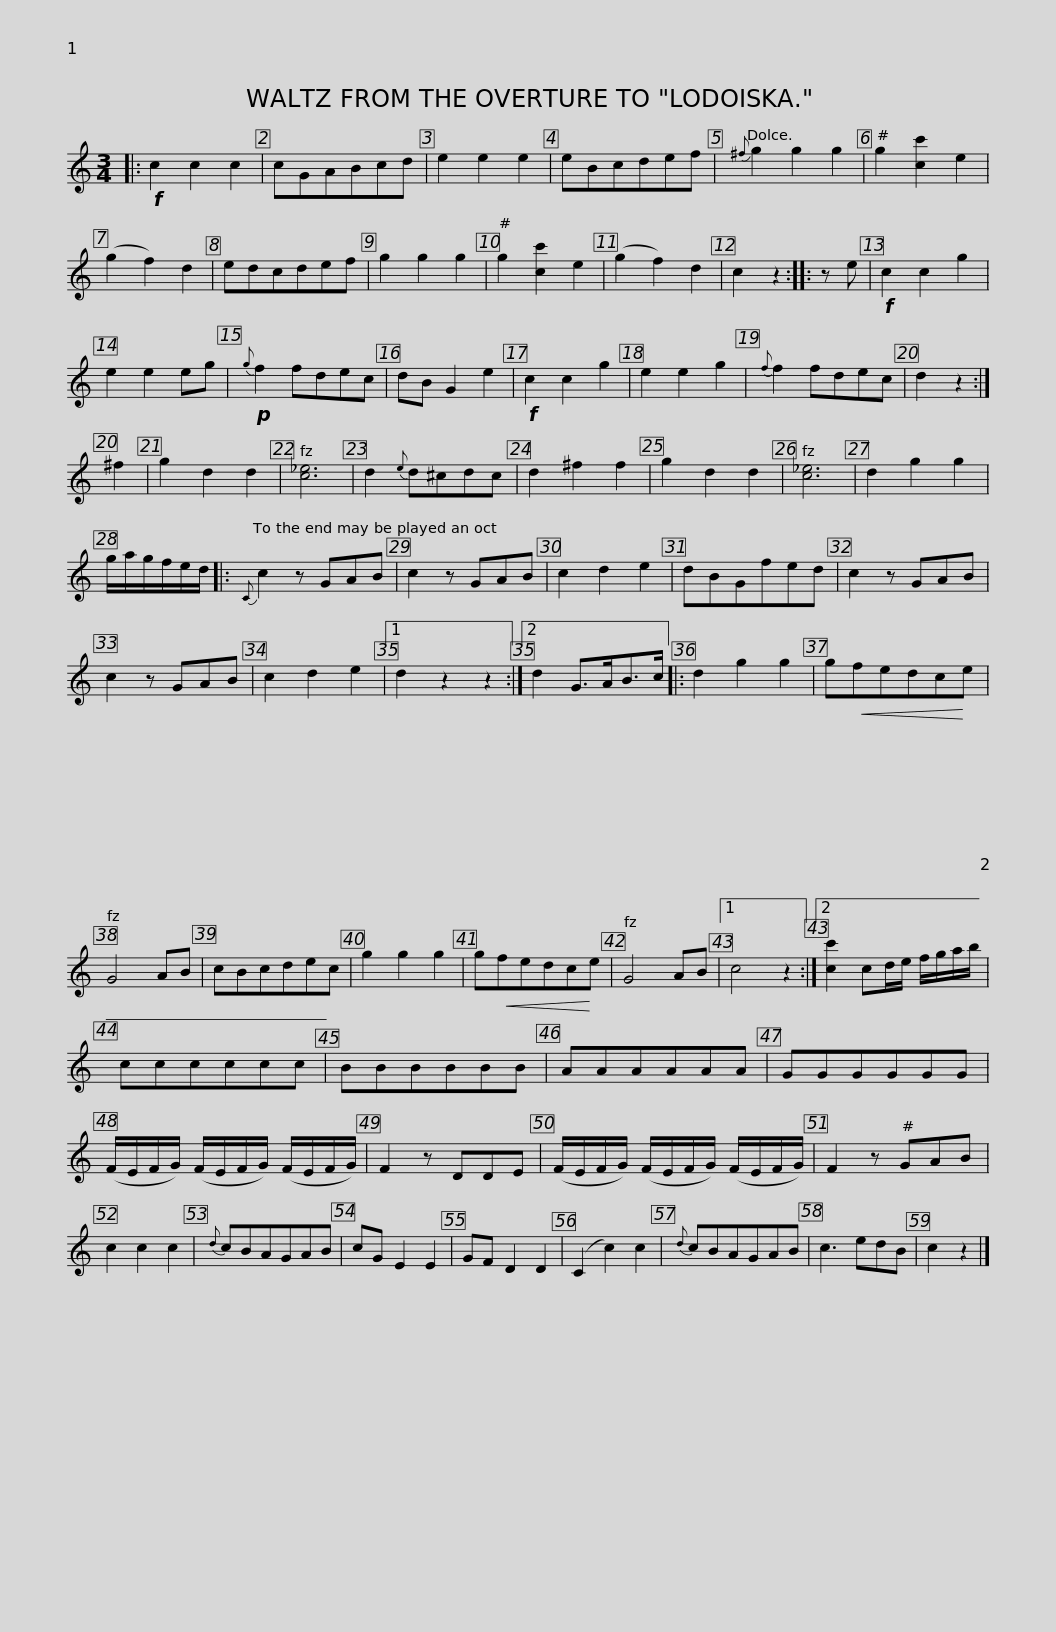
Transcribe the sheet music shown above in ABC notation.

X:1
L:1/8
M:3/4
I:linebreak $
K:C
V:1 treble
V:1
|:!f! c2 c2 c2 | cGABcd | e2 e2 e2 | eBcdef |{^f} g2 g2 g2 | %5
 g2 [cc']2 e2 | (g2 f2) d2 | edcdef | g2 g2 g2 | g2 [cc']2 e2 |$ %10
 (g2 f2) d2 | c2 z2 :: z e |!f! c2 c2 g2 | e2 e2 eg | %15
!p!{g} f2 fdec | dB G2 e2 |!f! c2 c2 g2 | e2 e2 g2 |{f} f2 fdec | %20
 d2 z2 :| ^f2 |$ g2 d2 d2 | [c_e]6 | d2{e} d^cdc | %25
 d2 ^f2 f2 | g2 d2 d2 | [c_e]6 | d2 g2 g2 | g/a/g/f/e/d/ |: %30
{C} c2 z GAB | c2 z GAB | c2 d2 e2 |$ dBGfed | c2 z GAB | %35
 c2 z GAB | c2 d2 e2 |1 d2 z2 z2 :|2 d2 G>AB>c |: d2 g2 g2 | %40
 g!<(!fedc!<)!e | G4 AB |$ cBcdec | g2 g2 g2 | g!<(!fedc!<)!e | %45
 G4 AB |1 c4 z2 :|2 [cc']2 cd/e/ f/g/a/b/ | cccccc | BBBBBB |$ %50
 AAAAAA | GGGGGG | (F/E/F/G/) (F/E/F/G/) (F/E/F/G/) | F2 z DDE | (F/E/F/G/) (F/E/F/G/) (F/E/F/G/) | %55
 F2 z GAB | c2 c2 c2 |${d} cBAGAB | cG E2 E2 | GF D2 D2 | %60
 (C2 c2) c2 |{d} cBAGAB | c3 edB | c2 z2 |] %64
